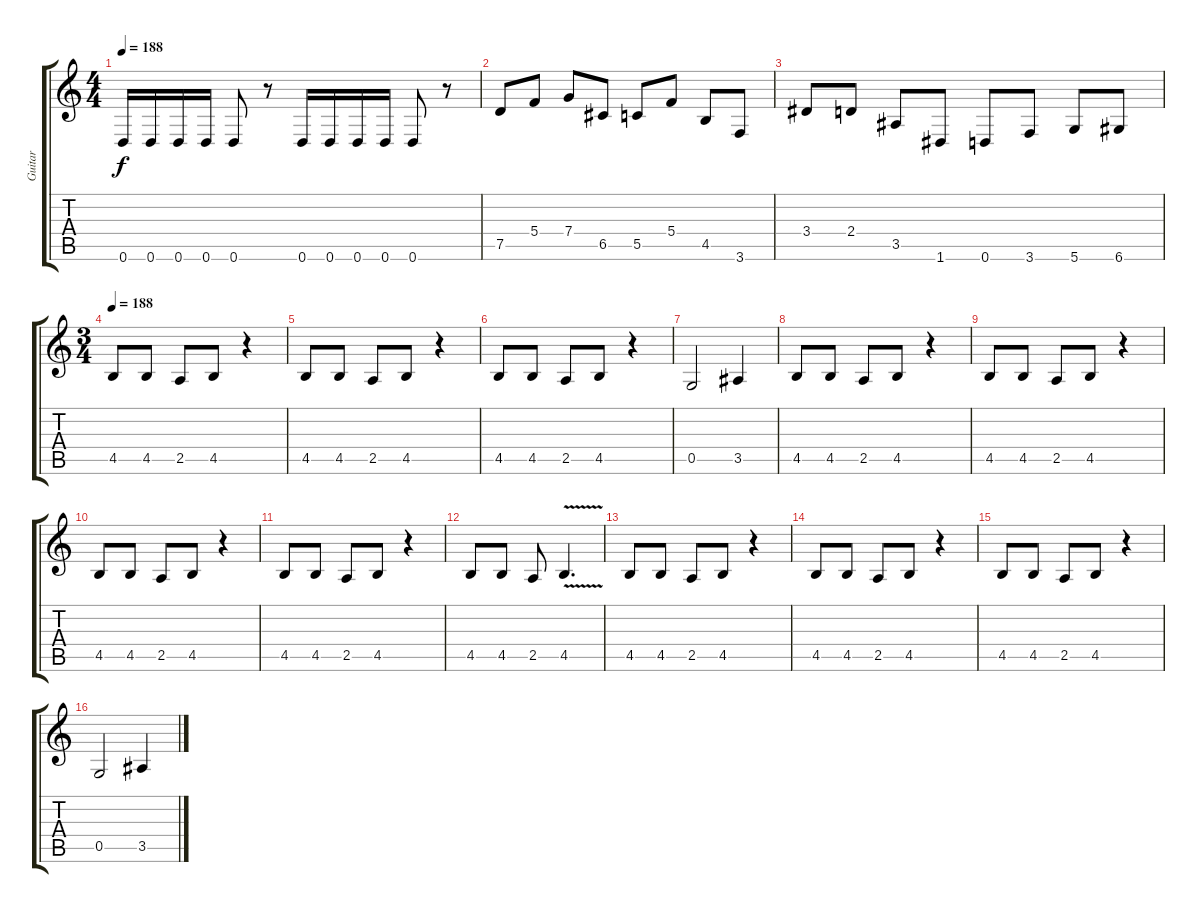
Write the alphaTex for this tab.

\track ("Guitar" "Guitar") {instrument distortionguitar}
\staff {score tabs}
\tuning (D4 A3 F3 C3 G2 D2) {hide}
\ts (4 4)
\tempo 188
\clef g2
\ks c
0.6.16{dy f} 0.6.16 0.6.16 0.6.16 0.6.8 r.8 0.6.16 0.6.16 0.6.16 0.6.16 0.6.8 r.8 |
7.5.8 5.4.8 7.4.8 6.5.8 5.5.8 5.4.8 4.5.8 3.6.8 |
3.4.8 2.4.8 3.5.8 1.6.8 0.6.8 3.6.8 5.6.8 6.6.8 |
\ts (3 4)
\tempo 188
4.5.8 4.5.8 2.5.8 4.5.8 r.4 |
4.5.8 4.5.8 2.5.8 4.5.8 r.4 |
4.5.8 4.5.8 2.5.8 4.5.8 r.4 |
0.5.2 3.5.4 |
4.5.8 4.5.8 2.5.8 4.5.8 r.4 |
4.5.8 4.5.8 2.5.8 4.5.8 r.4 |
4.5.8 4.5.8 2.5.8 4.5.8 r.4 |
4.5.8 4.5.8 2.5.8 4.5.8 r.4 |
4.5.8 4.5.8 2.5.8 4.5{v}.4{d instrument guitarharmonics} |
4.5.8{instrument overdrivenguitar} 4.5.8 2.5.8 4.5.8 r.4 |
4.5.8 4.5.8 2.5.8 4.5.8 r.4 |
4.5.8 4.5.8 2.5.8 4.5.8 r.4 |
0.5.2 3.5.4
